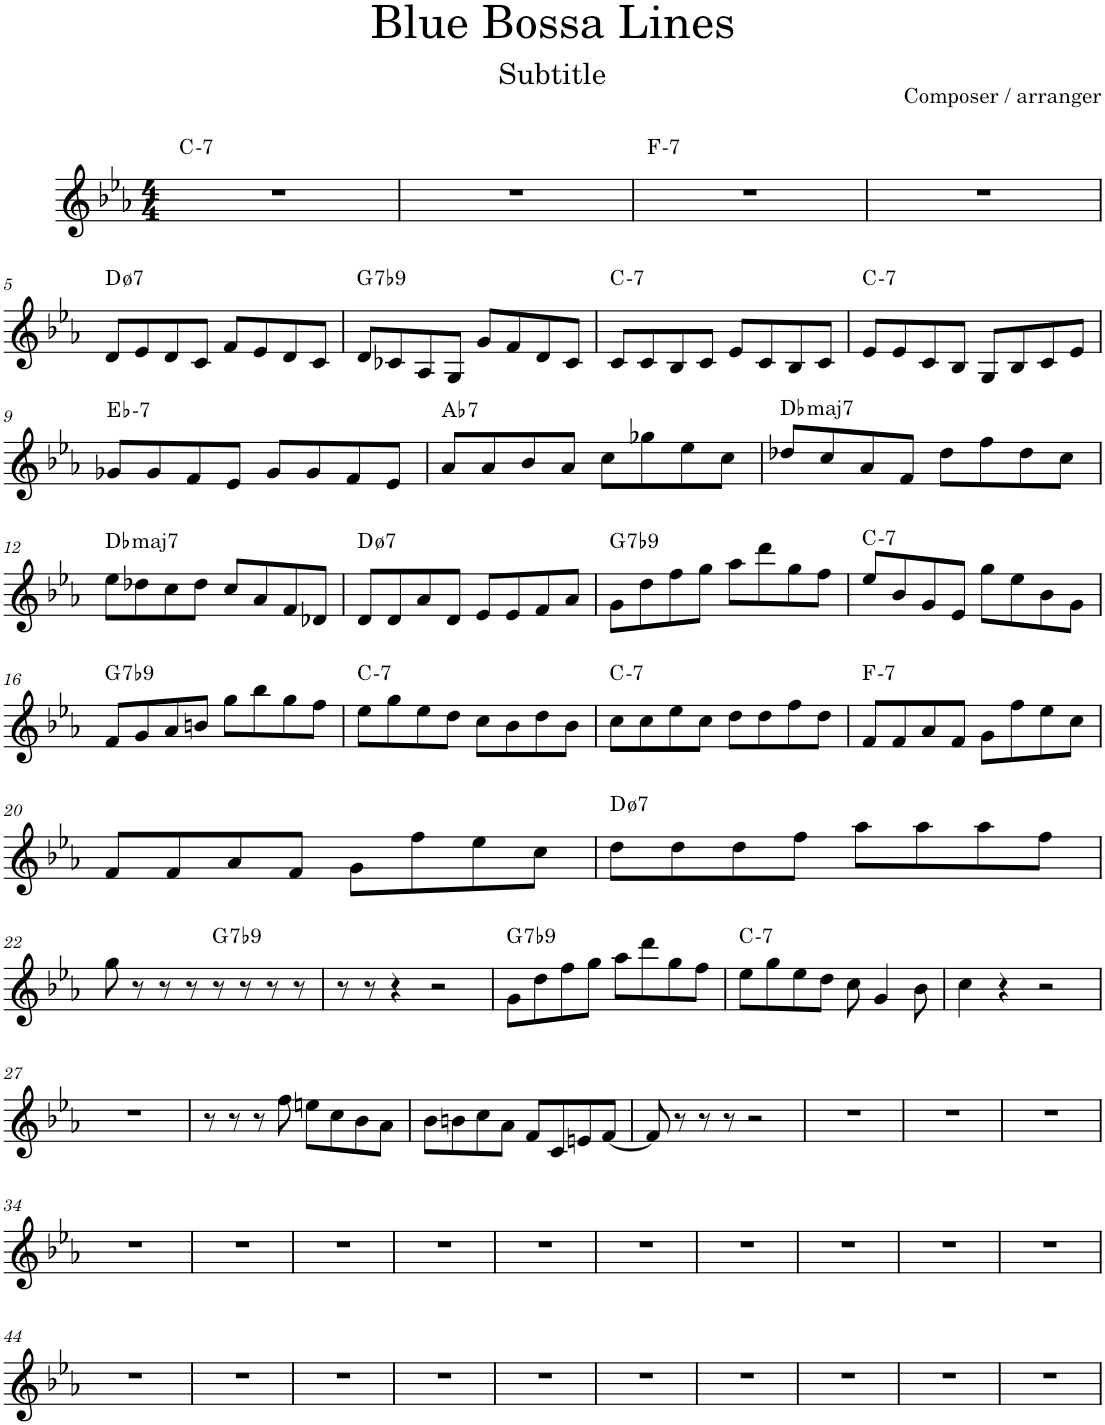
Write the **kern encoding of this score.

**kern	**harte
*part1	*part1
*staff1	*
*I"Piano	*
*I'Pno.	*
*clefG2	*
*k[b-e-a-]	*
*M4/4	*
=1	=1
!	!LO:H:kt=7
1r	C:min7
=2	=2
1r	.
=3	=3
!	!LO:H:kt=7
1r	F:min7
=4	=4
1r	.
!!LO:LB:g=z
=5	=5
!	!LO:H:kt=7
8d/L	D:hdim7
8e-/	.
8d/	.
8c/J	.
8f/L	.
8e-/	.
8d/	.
8c/J	.
=6	=6
!	!LO:H:kt=7
8d/L	G:7(b9)
8c-X/	.
8A-/	.
8G/J	.
8g/L	.
8f/	.
8d/	.
8c-/J	.
=7	=7
!	!LO:H:kt=7
8c/L	C:min7
8c/	.
8B-/	.
8c/J	.
8e-/L	.
8c/	.
8B-/	.
8c/J	.
=8	=8
!	!LO:H:kt=7
8e-/L	C:min7
8e-/	.
8c/	.
8B-/J	.
8G/L	.
8B-/	.
8c/	.
8e-/J	.
!!LO:LB:g=z
=9	=9
!	!LO:H:kt=7
8g-X/L	Eb:min7
8g-/	.
8f/	.
8e-/J	.
8g-/L	.
8g-/	.
8f/	.
8e-/J	.
=10	=10
!	!LO:H:kt=7
8a-/L	Ab:7
8a-/	.
8b-/	.
8a-/J	.
8cc\L	.
8gg-X\	.
8ee-\	.
8cc\J	.
=11	=11
!	!LO:H:kt=maj7
8dd-X/L	Db:maj7
8cc/	.
8a-/	.
8f/J	.
8dd-\L	.
8ff\	.
8dd-\	.
8cc\J	.
!!LO:LB:g=z
=12	=12
!	!LO:H:kt=maj7
8ee-\L	Db:maj7
8dd-X\	.
8cc\	.
8dd-\J	.
8cc/L	.
8a-/	.
8f/	.
8d-X/J	.
=13	=13
!	!LO:H:kt=7
8d/L	D:hdim7
8d/	.
8a-/	.
8d/J	.
8e-/L	.
8e-/	.
8f/	.
8a-/J	.
=14	=14
!	!LO:H:kt=7
8g\L	G:7(b9)
8dd\	.
8ff\	.
8gg\J	.
8aa-\L	.
8ddd\	.
8gg\	.
8ff\J	.
=15	=15
!	!LO:H:kt=7
8ee-/L	C:min7
8b-/	.
8g/	.
8e-/J	.
8gg\L	.
8ee-\	.
8b-\	.
8g\J	.
!!LO:LB:g=z
=16	=16
!	!LO:H:kt=7
8f/L	G:7(b9)
8g/	.
8a-/	.
8bn/J	.
8gg\L	.
8bb-\	.
8gg\	.
8ff\J	.
=17	=17
!	!LO:H:kt=7
8ee-\L	C:min7
8gg\	.
8ee-\	.
8dd\J	.
8cc\L	.
8b-\	.
8dd\	.
8b-\J	.
=18	=18
!	!LO:H:kt=7
8cc\L	C:min7
8cc\	.
8ee-\	.
8cc\J	.
8dd\L	.
8dd\	.
8ff\	.
8dd\J	.
=19	=19
!	!LO:H:kt=7
8f/L	F:min7
8f/	.
8a-/	.
8f/J	.
8g\L	.
8ff\	.
8ee-\	.
8cc\J	.
!!LO:LB:g=z
=20	=20
8f/L	.
8f/	.
8a-/	.
8f/J	.
8g\L	.
8ff\	.
8ee-\	.
8cc\J	.
=21	=21
!	!LO:H:kt=7
8dd\L	D:hdim7
8dd\	.
8dd\	.
8ff\J	.
8aa-\L	.
8aa-\	.
8aa-\	.
8ff\J	.
!!LO:LB:g=z
=22	=22
8gg\	.
8r	.
8r	.
8r	.
!	!LO:H:kt=7
8r	G:7(b9)
8r	.
8r	.
8r	.
=23	=23
8r	.
8r	.
4r	.
2r	.
=24	=24
!	!LO:H:kt=7
8g\L	G:7(b9)
8dd\	.
8ff\	.
8gg\J	.
8aa-\L	.
8ddd\	.
8gg\	.
8ff\J	.
=25	=25
!	!LO:H:kt=7
8ee-\L	C:min7
8gg\	.
8ee-\	.
8dd\J	.
8cc\	.
4g/	.
8b-\	.
=26	=26
4cc\	.
4r	.
2r	.
!!LO:LB:g=z
=27	=27
1r	.
=28	=28
8r	.
8r	.
8r	.
8ff\	.
8een\L	.
8cc\	.
8b-\	.
8a-\J	.
=29	=29
8b-\L	.
8bn\	.
8cc\	.
8a-\J	.
8f/L	.
8c/	.
8en/	.
[8f/J	.
=30	=30
8f/]	.
8r	.
8r	.
8r	.
2r	.
=31	=31
1r	.
=32	=32
1r	.
=33	=33
1r	.
!!LO:LB:g=z
=34	=34
1r	.
=35	=35
1r	.
=36	=36
1r	.
=37	=37
1r	.
=38	=38
1r	.
=39	=39
1r	.
=40	=40
1r	.
=41	=41
1r	.
=42	=42
1r	.
=43	=43
1r	.
!!LO:LB:g=z
=44	=44
1r	.
=45	=45
1r	.
=46	=46
1r	.
=47	=47
1r	.
=48	=48
1r	.
=49	=49
1r	.
=50	=50
1r	.
=51	=51
1r	.
=52	=52
1r	.
=53	=53
1r	.
=	=
*-	*-
